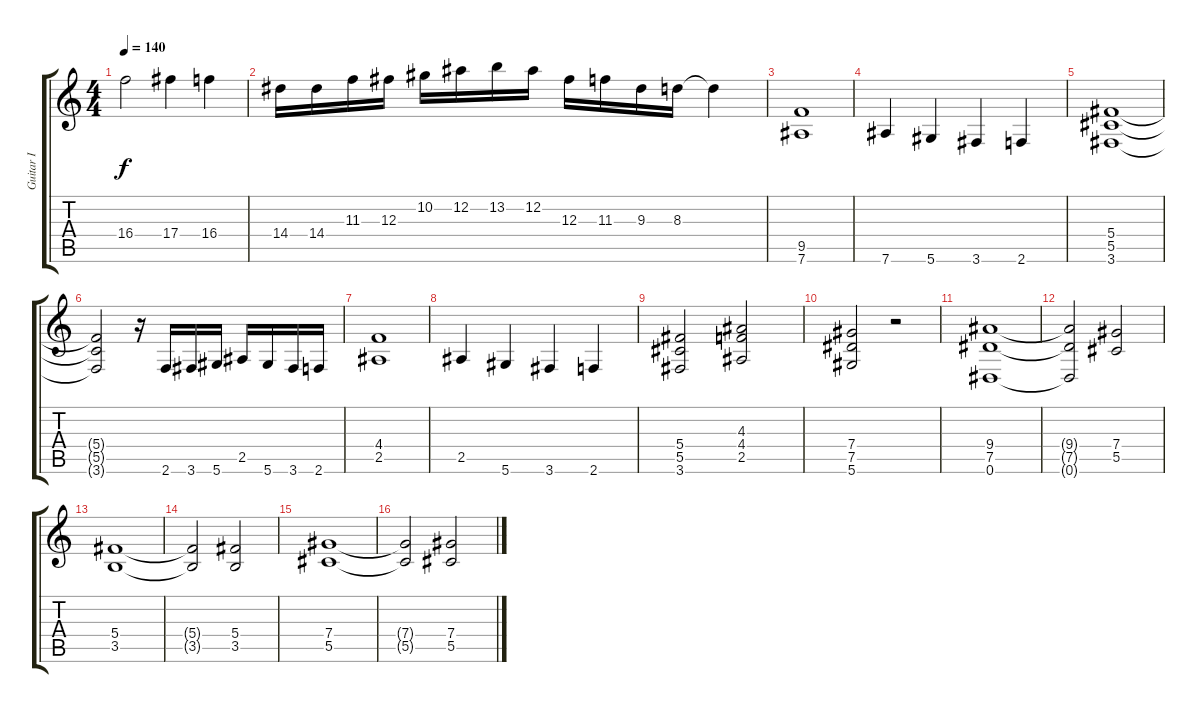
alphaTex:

\track ("Guitar I" "Guitar I") {instrument distortionguitar}
\staff {score tabs}
\tuning (Eb4 Bb3 Gb3 Db3 Ab2 Eb2) {hide}
\ts (4 4)
\tempo 140
\clef g2
\ks c
16.4.2{dy f} 17.4.4 16.4.4 |
14.4.16 14.4.16 11.3.16 12.3.16 10.2.16 12.2.16 13.2.16 12.2.16 12.3.16 11.3.16 9.3.16 8.3.16 8.3{t}.4 |
(9.5 7.6).1 |
7.6.4 5.6.4 3.6.4 2.6.4 |
(5.4 5.5 3.6).1 |
(5.4{t} 5.5{t} 3.6{t}).2 r.16 2.6.16 3.6.16 5.6.16 2.5.16 5.6.16 3.6.16 2.6.16 |
(4.4 2.5).1 |
2.5.4 5.6.4 3.6.4 2.6.4 |
(5.4 5.5 3.6).2 (4.3 4.4 2.5).2 |
(7.4 7.5 5.6).2 r.2 |
(9.4 7.5 0.6).1 |
(9.4{t} 7.5{t} 0.6{t}).2 (7.4 5.5).2 |
(5.4 3.5).1 |
(5.4{t} 3.5{t}).2 (5.4 3.5).2 |
(7.4 5.5).1 |
(7.4{t} 5.5{t}).2 (7.4 5.5).2
